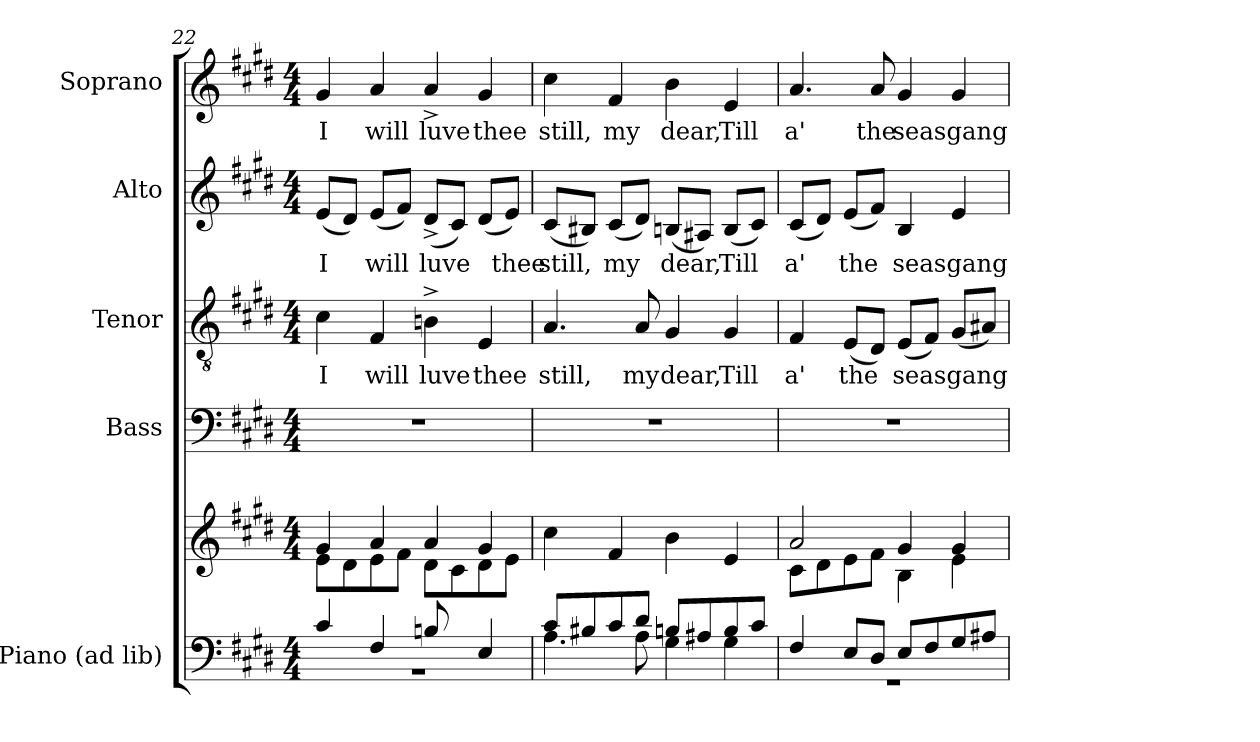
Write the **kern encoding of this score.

**kern	**kern	**kern	**kern	**text	**kern	**text	**kern	**text
*part5	*part5	*part4	*part3	*part3	*part2	*part2	*part1	*part1
*staff6	*staff5	*staff4	*staff3	*staff3	*staff2	*staff2	*staff1	*staff1
*I"Piano (ad lib)	*	*I"Bass	*I"Tenor	*	*I"Alto	*	*I"Soprano	*
*I'Pno.	*	*I'B.	*I'T.	*	*I'A.	*	*I'S.	*
*clefF4	*clefG2	*clefF4	*clefGv2	*	*clefG2	*	*clefG2	*
*	*	*	*ITrd7c12	*	*	*	*	*
*k[f#c#g#d#]	*k[f#c#g#d#]	*k[f#c#g#d#]	*k[f#c#g#d#]	*	*k[f#c#g#d#]	*	*k[f#c#g#d#]	*
*E:	*E:	*E:	*E:	*	*E:	*	*E:	*
*M4/4	*M4/4	*M4/4	*M4/4	*	*M4/4	*	*M4/4	*
=22	=22	=22	=22	=22	=22	=22	=22	=22
*^	*^	*	*	*	*	*	*	*
!	!	!	!	!	!	!LO:LY:b:color=#000000	!	!	!	!
!	!	!	!	!	!	!	!	!LO:LY:b:color=#000000	!	!
!	!	!	!	!	!	!	!	!	!	!LO:LY:b:color=#000000
4c#i/	1r	4g#i/	8ei\L	1r	4C#i\	I	(8ei/L	I	4g#i/	I
.	.	.	8d#i\	.	.	.	8d#i/J)	.	.	.
!	!	!	!	!	!	!LO:LY:b:color=#000000	!	!	!	!
!	!	!	!	!	!	!	!	!LO:LY:b:color=#000000	!	!
!	!	!	!	!	!	!	!	!	!	!LO:LY:b:color=#000000
4F#i/	.	4ai/	8ei\	.	4FF#i/	will	(8ei/L	will	4ai/	will
.	.	.	8f#i\J	.	.	.	8f#i/J)	.	.	.
!	!	!	!	!	!	!LO:LY:b:color=#000000	!	!	!	!
!	!	!	!	!	!	!	!	!LO:LY:b:color=#000000	!	!
!	!	!	!	!	!	!	!	!	!	!LO:LY:b:color=#000000
8Bni/	.	4ai/	8d#i\L	.	4BBn^i\	luve	(8d#^i/L	luve	4a^i/	luve
8ryy	.	.	8c#i\	.	.	.	8c#i/J)	.	.	.
!	!	!	!	!	!	!LO:LY:b:color=#000000	!	!	!	!
!	!	!	!	!	!	!	!	!	!	!LO:LY:b:color=#000000
4Ei/	.	4g#i/	8d#i\	.	4EEi/	thee	(8d#i/L	.	4g#i/	thee
!	!	!	!	!	!	!	!	!LO:LY:b:color=#000000	!	!
.	.	.	8ei\J	.	.	.	8ei/J)	thee	.	.
*	*	*v	*v	*	*	*	*	*	*	*
=23	=23	=23	=23	=23	=23	=23	=23	=23	=23
*	*	*^	*	*	*	*	*	*	*
!	!	!	!	!	!	!LO:LY:b:color=#000000	!	!	!	!
*	*	*v	*v	*	*	*	*	*	*	*
*	*	*^	*	*	*	*	*	*	*
!	!	!	!	!	!	!	!	!LO:LY:b:color=#000000	!	!
*	*	*v	*v	*	*	*	*	*	*	*
*	*	*^	*	*	*	*	*	*	*
!	!	!	!	!	!	!	!	!	!	!LO:LY:b:color=#000000
*	*	*v	*v	*	*	*	*	*	*	*
8c#i/L	4.Ai\	4cc#i\	1r	4.AAi/	still,	(8c#i/L	still,	4cc#i\	still,
8B#Xi/	.	.	.	.	.	8B#Xi/J)	.	.	.
!	!	!	!	!	!	!	!LO:LY:b:color=#000000	!	!
!	!	!	!	!	!	!	!	!	!LO:LY:b:color=#000000
8c#i/	.	4f#i/	.	.	.	(8c#i/L	my	4f#i/	my
!	!	!	!	!	!LO:LY:b:color=#000000	!	!	!	!
8d#i/J	8Ai\	.	.	8AAi/	my	8d#i/J)	.	.	.
!	!	!	!	!	!LO:LY:b:color=#000000	!	!	!	!
!	!	!	!	!	!	!	!LO:LY:b:color=#000000	!	!
!	!	!	!	!	!	!	!	!	!LO:LY:b:color=#000000
8Bni/L	4G#i\	4bi\	.	4GG#i/	dear,	(8Bni/L	dear,	4bi\	dear,
8A#Xi/	.	.	.	.	.	8A#Xi/J)	.	.	.
!	!	!	!	!	!LO:LY:b:color=#000000	!	!	!	!
!	!	!	!	!	!	!	!LO:LY:b:color=#000000	!	!
!	!	!	!	!	!	!	!	!	!LO:LY:b:color=#000000
8Bi/	4G#i\	4ei/	.	4GG#i/	Till	(8Bi/L	Till	4ei/	Till
8c#i/J	.	.	.	.	.	8c#i/J)	.	.	.
=24	=24	=24	=24	=24	=24	=24	=24	=24	=24
*	*	*^	*	*	*	*	*	*	*
!	!	!	!	!	!	!LO:LY:b:color=#000000	!	!	!	!
!	!	!	!	!	!	!	!	!LO:LY:b:color=#000000	!	!
!	!	!	!	!	!	!	!	!	!	!LO:LY:b:color=#000000
4F#i/	1r	2ai/	8c#i\L	1r	4FF#i/	a'	(8c#i/L	a'	4.ai/	a'
.	.	.	8d#i\	.	.	.	8d#i/J)	.	.	.
!	!	!	!	!	!	!LO:LY:b:color=#000000	!	!	!	!
!	!	!	!	!	!	!	!	!LO:LY:b:color=#000000	!	!
8Ei/L	.	.	8ei\	.	(8EEi/L	the	(8ei/L	the	.	.
!	!	!	!	!	!	!	!	!	!	!LO:LY:b:color=#000000
8D#i/J	.	.	8f#i\J	.	8DD#i/J)	.	8f#i/J)	.	8ai/	the
!	!	!	!	!	!	!LO:LY:b:color=#000000	!	!	!	!
!	!	!	!	!	!	!	!	!LO:LY:b:color=#000000	!	!
!	!	!	!	!	!	!	!	!	!	!LO:LY:b:color=#000000
8Ei/L	.	4g#i/	4Bi\	.	(8EEi/L	seas	4Bi/	seas	4g#i/	seas
8F#i/	.	.	.	.	8FF#i/J)	.	.	.	.	.
!	!	!	!	!	!	!LO:LY:b:color=#000000	!	!	!	!
!	!	!	!	!	!	!	!	!LO:LY:b:color=#000000	!	!
!	!	!	!	!	!	!	!	!	!	!LO:LY:b:color=#000000
8G#i/	.	4g#i/	4ei\	.	(8GG#i/L	gang	4ei/	gang	4g#i/	gang
8A#Xi/J	.	.	.	.	8AA#Xi/J)	.	.	.	.	.
*v	*v	*	*	*	*	*	*	*	*	*
*	*v	*v	*	*	*	*	*	*	*
=	=	=	=	=	=	=	=	=
*-	*-	*-	*-	*-	*-	*-	*-	*-
